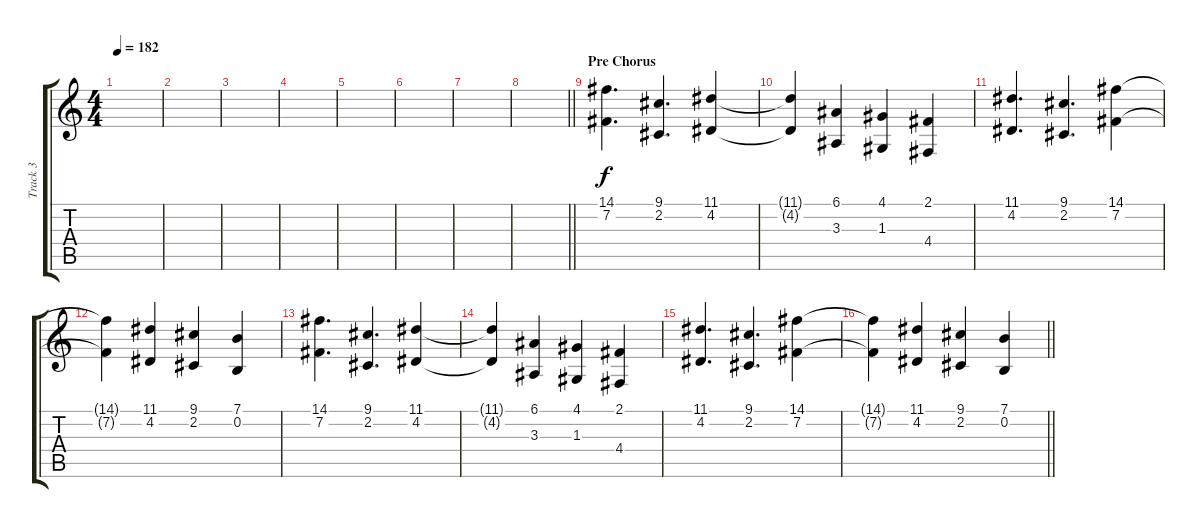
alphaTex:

\track ("Track 3" "Track 3") {instrument fx1rain}
\staff {score tabs}
\tuning (E4 B3 G3 D3 A2 E2) {hide}
\ts (4 4)
\tempo 182
\clef g2
\ks c
|
|
|
|
|
|
|
\barLineRight lightlight
|
\section ("" "Pre Chorus")
(14.1 7.2).4{d} (9.1 2.2).4{d} (11.1 4.2).4 |
(11.1{t} 4.2{t}).4 (6.1 3.3).4 (4.1 1.3).4 (2.1 4.4).4 |
(11.1 4.2).4{d} (9.1 2.2).4{d} (14.1 7.2).4 |
(14.1{t} 7.2{t}).4 (11.1 4.2).4 (9.1 2.2).4 (7.1 0.2).4 |
(14.1 7.2).4{d} (9.1 2.2).4{d} (11.1 4.2).4 |
(11.1{t} 4.2{t}).4 (6.1 3.3).4 (4.1 1.3).4 (2.1 4.4).4 |
(11.1 4.2).4{d} (9.1 2.2).4{d} (14.1 7.2).4 |
\barLineRight lightlight
(14.1{t} 7.2{t}).4 (11.1 4.2).4 (9.1 2.2).4 (7.1 0.2).4
